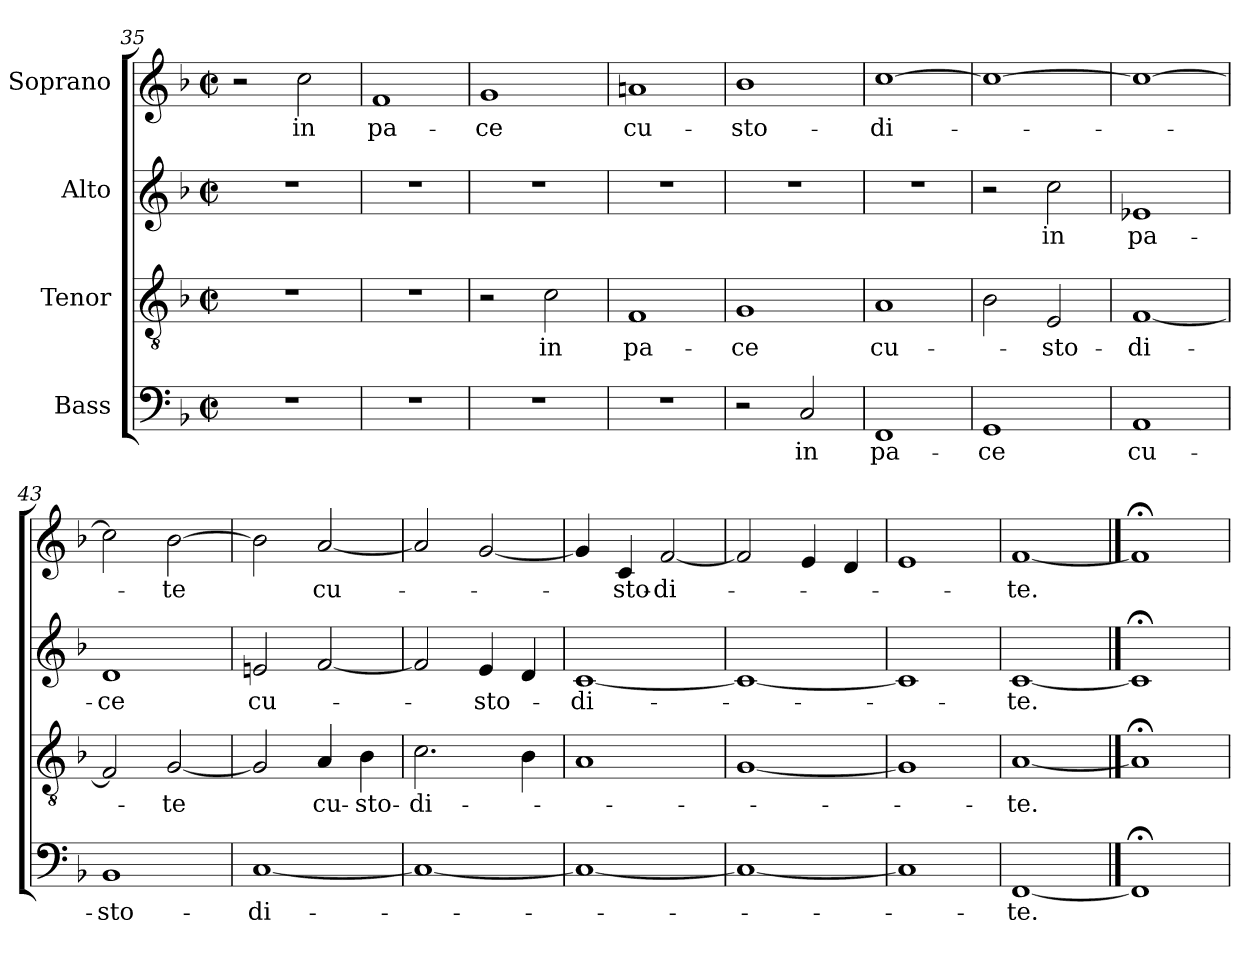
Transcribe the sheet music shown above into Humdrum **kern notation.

**kern	**text	**kern	**text	**kern	**text	**kern	**text
*part4	*part4	*part3	*part3	*part2	*part2	*part1	*part1
*staff4	*staff4	*staff3	*staff3	*staff2	*staff2	*staff1	*staff1
*I"Bass	*	*I"Tenor	*	*I"Alto	*	*I"Soprano	*
*clefF4	*	*clefGv2	*	*clefG2	*	*clefG2	*
*k[b-]	*	*k[b-]	*	*k[b-]	*	*k[b-]	*
*M2/2	*	*M2/2	*	*M2/2	*	*M2/2	*
*met(c|)	*	*met(c|)	*	*met(c|)	*	*met(c|)	*
=35	=35	=35	=35	=35	=35	=35	=35
1r	.	1r	.	1r	.	2r	.
!	!	!	!	!	!	!	!LO:LY:b
.	.	.	.	.	.	2cc\	in
=36	=36	=36	=36	=36	=36	=36	=36
!	!	!	!	!	!	!	!LO:LY:b
1r	.	1r	.	1r	.	1f	pa-
=37	=37	=37	=37	=37	=37	=37	=37
!	!	!	!	!	!	!	!LO:LY:b
1r	.	2r	.	1r	.	1g	-ce
!	!	!	!LO:LY:b	!	!	!	!
.	.	2c\	in	.	.	.	.
=38	=38	=38	=38	=38	=38	=38	=38
!	!	!	!LO:LY:b	!	!	!	!LO:LY:b
1r	.	1F	pa-	1r	.	1an	cu-
=39	=39	=39	=39	=39	=39	=39	=39
!	!	!	!LO:LY:b	!	!	!	!LO:LY:b
2r	.	1G	-ce	1r	.	1b-	-sto-
!	!LO:LY:b	!	!	!	!	!	!
2C/	in	.	.	.	.	.	.
=40	=40	=40	=40	=40	=40	=40	=40
!	!LO:LY:b	!	!LO:LY:b	!	!	!	!LO:LY:b
1FF	pa-	1A	cu-	1r	.	[1cc	-di-
!!LO:LB:g=z
=41	=41	=41	=41	=41	=41	=41	=41
!	!LO:LY:b	!	!	!	!	!	!
1GG	-ce	2B-\	.	2r	.	1cc_	.
!	!	!	!LO:LY:b	!	!LO:LY:b	!	!
.	.	2E/	-sto-	2cc\	in	.	.
=42	=42	=42	=42	=42	=42	=42	=42
!	!LO:LY:b	!	!LO:LY:b	!	!LO:LY:b	!	!
1AA	cu-	[1F	-di-	1e-X	pa-	1cc_	.
=43	=43	=43	=43	=43	=43	=43	=43
!	!LO:LY:b	!	!	!	!LO:LY:b	!	!
1BB-	-sto-	2F/]	.	1d	-ce	2cc\]	.
!	!	!	!LO:LY:b	!	!	!	!LO:LY:b
.	.	[2G/	-te	.	.	[2b-\	-te
=44	=44	=44	=44	=44	=44	=44	=44
!	!LO:LY:b	!	!	!	!LO:LY:b	!	!
[1C	-di-	2G/]	.	2en/	cu-	2b-\]	.
!	!	!	!LO:LY:b	!	!	!	!LO:LY:b
.	.	4A/	cu-	[2f/	.	[2a/	cu-
!	!	!	!LO:LY:b	!	!	!	!
.	.	4B-\	-sto-	.	.	.	.
=45	=45	=45	=45	=45	=45	=45	=45
!	!	!	!LO:LY:b	!	!	!	!
1C_	.	2.c\	-di-	2f/]	.	2a/]	.
!	!	!	!	!	!LO:LY:b	!	!
.	.	.	.	4e/	-sto-	[2g/	.
.	.	4B-\	.	4d/	.	.	.
=46	=46	=46	=46	=46	=46	=46	=46
!	!	!	!	!	!LO:LY:b	!	!
1C_	.	1A	.	[1c	-di-	4g/]	.
!	!	!	!	!	!	!	!LO:LY:b
.	.	.	.	.	.	4c/	-sto-
!	!	!	!	!	!	!	!LO:LY:b
.	.	.	.	.	.	[2f/	-di-
=47	=47	=47	=47	=47	=47	=47	=47
1C_	.	[1G	.	1c_	.	2f/]	.
.	.	.	.	.	.	4e/	.
.	.	.	.	.	.	4d/	.
=48	=48	=48	=48	=48	=48	=48	=48
1C]	.	1G]	.	1c]	.	1e	.
=49	=49	=49	=49	=49	=49	=49	=49
!	!LO:LY:b	!	!LO:LY:b	!	!LO:LY:b	!	!LO:LY:b
[1FF	-te.	[1A	-te.	[1c	-te.	[1f	-te.
==50	==50	==50	==50	==50	==50	==50	==50
1FF;<]	.	1A;<]	.	1c;<]	.	1f;<]	.
=	=	=	=	=	=	=	=
*-	*-	*-	*-	*-	*-	*-	*-
